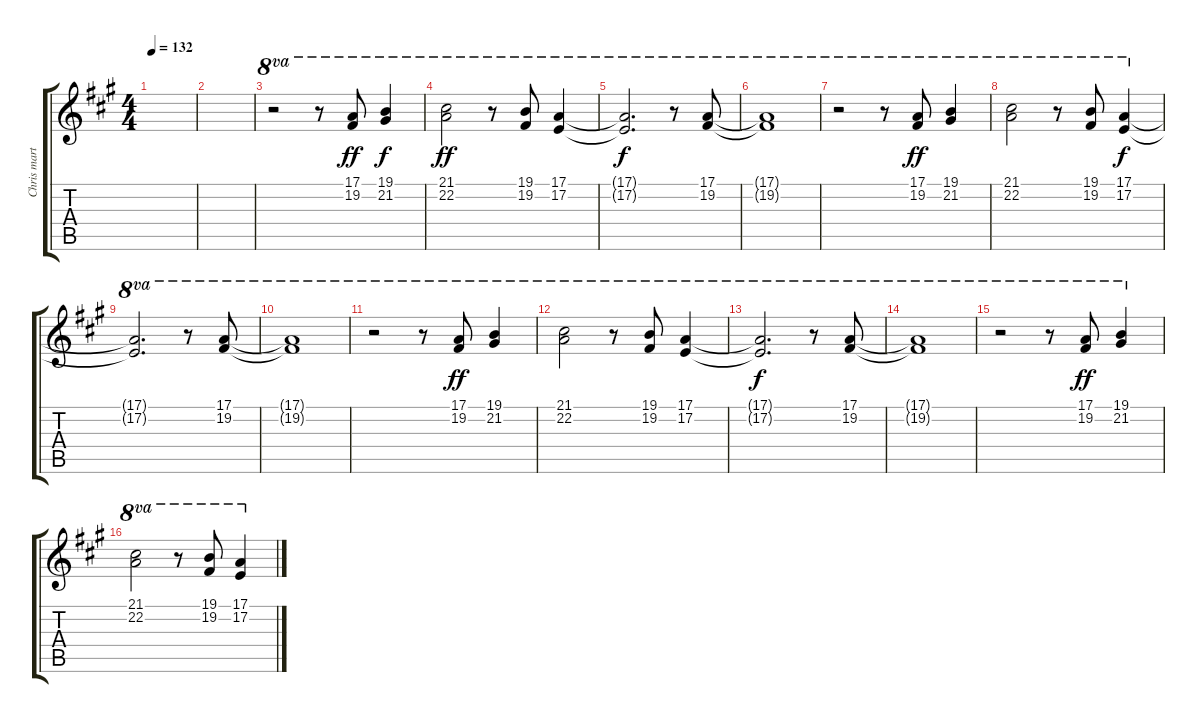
\track ("Chris martin-vocals" "Chris mart") {instrument brightacousticpiano}
\staff {score tabs}
\tuning (E4 B3 G3 D3 A2 E2) {hide}
\ts (4 4)
\tempo 132
\clef g2
\ks a
|
|
r.2{ot 8va} r.8{ot 8va} (17.1 19.2).8{ot 8va dy ff} (19.1 21.2).4{ot 8va dy f} |
(21.1 22.2).2{ot 8va dy ff} r.8{ot 8va} (19.1 19.2).8{ot 8va} (17.1 17.2).4{ot 8va} |
(17.1{t} 17.2{t}).2{d ot 8va dy f} r.8{ot 8va} (17.1 19.2).8{ot 8va} |
(17.1{t} 19.2{t}).1{ot 8va} |
r.2{ot 8va} r.8{ot 8va} (17.1 19.2).8{ot 8va dy ff} (19.1 21.2).4{ot 8va} |
(21.1 22.2).2{ot 8va} r.8{ot 8va} (19.1 19.2).8{ot 8va} (17.1 17.2).4{ot 8va dy f} |
(17.1{t} 17.2{t}).2{d ot 8va} r.8{ot 8va} (17.1 19.2).8{ot 8va} |
(17.1{t} 19.2{t}).1{ot 8va} |
r.2{ot 8va} r.8{ot 8va} (17.1 19.2).8{ot 8va dy ff} (19.1 21.2).4{ot 8va} |
(21.1 22.2).2{ot 8va} r.8{ot 8va} (19.1 19.2).8{ot 8va} (17.1 17.2).4{ot 8va} |
(17.1{t} 17.2{t}).2{d ot 8va dy f} r.8{ot 8va} (17.1 19.2).8{ot 8va} |
(17.1{t} 19.2{t}).1{ot 8va} |
r.2{ot 8va} r.8{ot 8va} (17.1 19.2).8{ot 8va dy ff} (19.1 21.2).4{ot 8va} |
(21.1 22.2).2{ot 8va} r.8{ot 8va} (19.1 19.2).8{ot 8va} (17.1 17.2).4{ot 8va}
